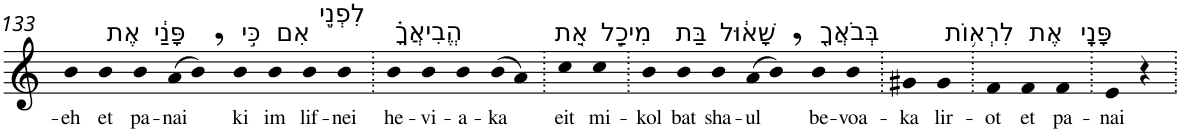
**kern	**text
*part1	*part1
*staff1	*staff1
*I"Piano	*
*I'Pno	*
!!LO:PB:g=z
*clefG2	*
*k[]	*
=133	=133
!	!LO:LY:b
4b	-eh
!LO:TX:a:t=אֶת	!
!	!LO:LY:b
4b	et
!LO:TX:a:t=פָּנַ֔י	!
!	!LO:LY:b
4b	pa-
!	!LO:LY:b
(>8a	-nai
8b,)	.
!LO:TX:a:t=כִּ֣י	!
!	!LO:LY:b
4b	ki
!LO:TX:a:t=אִם	!
!	!LO:LY:b
4b	im
!LO:TX:a:t=לִפְנֵ֣י	!
!	!LO:LY:b
4b	lif-
!	!LO:LY:b
4b	-nei
=134.	=134.
!LO:TX:a:t=הֱבִיאֲךָ֗	!
!	!LO:LY:b
4b	he-
!	!LO:LY:b
4b	-vi-
!	!LO:LY:b
4b	-a-
!	!LO:LY:b
(>8b	-ka
8a)	.
=135.	=135.
!LO:TX:a:t=אֵ֚ת	!
!	!LO:LY:b
4cc	eit
!LO:TX:a:t=מִיכַ֣ל	!
!	!LO:LY:b
4cc	mi-
=136.	=136.
!	!LO:LY:b
4b	-kol
!LO:TX:a:t=בַּת	!
!	!LO:LY:b
4b	bat
!LO:TX:a:t=שָׁא֔וּל	!
!	!LO:LY:b
4b	sha-
!	!LO:LY:b
(>8a	-ul
8b,)	.
!LO:TX:a:t=בְּבֹאֲךָ֖	!
!	!LO:LY:b
4b	be-
!	!LO:LY:b
4b	-voa-
=137.	=137.
!	!LO:LY:b
4g#X	-ka
!LO:TX:a:t=לִרְא֥וֹת	!
!	!LO:LY:b
4g#	lir-
=138.	=138.
!	!LO:LY:b
4f	-ot
!LO:TX:a:t=אֶת	!
!	!LO:LY:b
4f	et
!LO:TX:a:t=פָּנָֽי	!
!	!LO:LY:b
4f	pa-
=139.	=139.
!	!LO:LY:b
4e	-nai
4r	.
=.	=.
*-	*-
